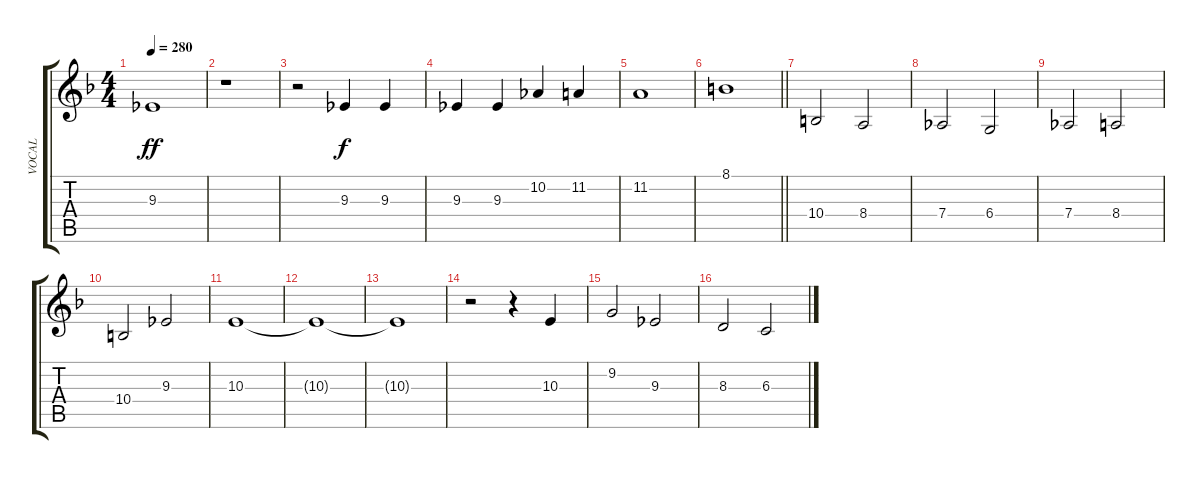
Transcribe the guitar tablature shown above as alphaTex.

\track ("VOCAL" "VOCAL") {instrument lead6voice bank 1}
\staff {score tabs}
\tuning (Eb4 Bb3 Gb3 Db3 Ab2 Eb2) {hide}
\ts (4 4)
\tempo 280
\clef g2
\ks dminor
9.3.1{dy ff} |
r.1 |
r.2 9.3.4{dy f} 9.3.4 |
9.3.4 9.3.4 10.2.4 11.2.4 |
11.2.1 |
\barLineRight lightlight
8.1.1 |
10.4.2 8.4.2 |
7.4.2 6.4.2 |
7.4.2 8.4.2 |
10.4.2 9.3.2 |
10.3.1 |
10.3{t}.1 |
10.3{t}.1 |
r.2 r.4 10.3.4 |
9.2.2 9.3.2 |
8.3.2 6.3.2
